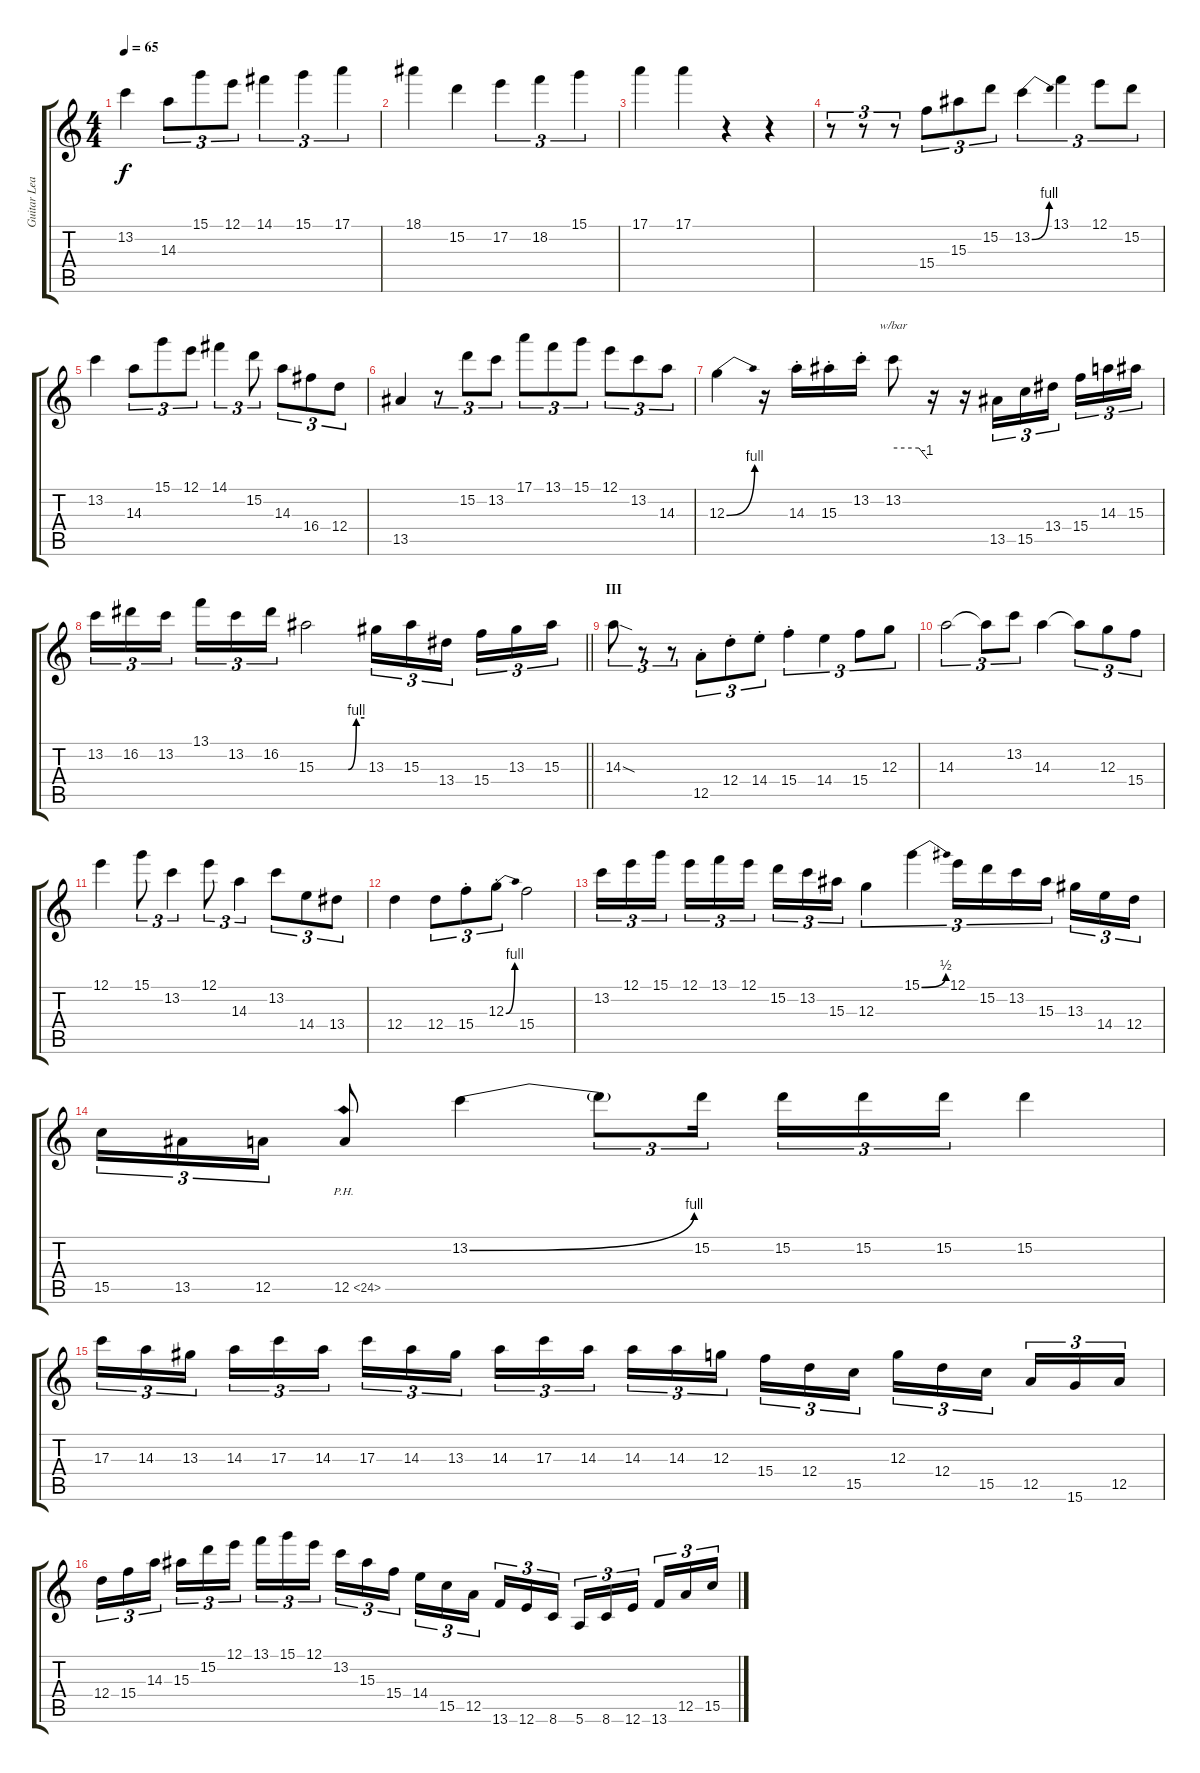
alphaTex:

\track ("Guitar Lead" "Guitar Lea") {instrument distortionguitar}
\staff {score tabs}
\tuning (E4 B3 G3 D3 A2 E2) {hide}
\ts (4 4)
\tempo 65
\clef g2
\ks c
13.2.4{dy f} 14.3.8{tu (3 2)} 15.1.8{tu (3 2)} 12.1.8{tu (3 2)} 14.1.4{tu (3 2)} 15.1.4{tu (3 2)} 17.1.4{tu (3 2)} |
18.1.4 15.2.4 17.2.4{tu (3 2)} 18.2.4{tu (3 2)} 15.1.4{tu (3 2)} |
17.1.4 17.1.4 r.4 r.4 |
r.8{tu (3 2)} r.8{tu (3 2)} r.8{tu (3 2)} 15.4.8{tu (3 2)} 15.3.8{tu (3 2)} 15.2.8{tu (3 2)} 13.2{be (bend 0 0 60 4)}.4{tu (3 2)} 13.1.4{tu (3 2)} 12.1.8{tu (3 2)} 15.2.8{tu (3 2)} |
13.2.4 14.3.8{tu (3 2)} 15.1.8{tu (3 2)} 12.1.8{tu (3 2)} 14.1.4{tu (3 2)} 15.2.8{tu (3 2)} 14.3.8{tu (3 2)} 16.4.8{tu (3 2)} 12.4.8{tu (3 2)} |
13.5.4 r.8{tu (3 2)} 15.2.8{tu (3 2)} 13.2.8{tu (3 2)} 17.1.8{tu (3 2)} 13.1.8{tu (3 2)} 15.1.8{tu (3 2)} 12.1.8{tu (3 2)} 13.2.8{tu (3 2)} 14.3.8{tu (3 2)} |
12.3{be (bend 0 0 60 4)}.4 r.16 14.3{st}.16 15.3{st}.16 13.2{st}.16 13.2.8{tbe (custom default 0 0 45 0 60 -4)} r.16 r.16 13.5.16{tu (3 2)} 15.5.16{tu (3 2)} 13.4.16{tu (3 2) beam splitsecondary} 15.4.16{tu (3 2)} 14.3.16{tu (3 2)} 15.3.16{tu (3 2)} |
\barLineRight lightlight
13.2.16{tu (3 2)} 16.2.16{tu (3 2)} 13.2.16{tu (3 2) beam splitsecondary} 13.1.16{tu (3 2)} 13.2.16{tu (3 2)} 16.2.16{tu (3 2)} 15.3{be (custom 0 0 40 0 50 4 60 4)}.2 13.3.16{tu (3 2)} 15.3.16{tu (3 2)} 13.4.16{tu (3 2) beam splitsecondary} 15.4.16{tu (3 2)} 13.3.16{tu (3 2)} 15.3.16{tu (3 2)} |
\section ("" "III")
14.3{sod}.8{tu (3 2)} r.8{tu (3 2)} r.8{tu (3 2)} 12.5{st}.8{tu (3 2)} 12.4{st}.8{tu (3 2)} 14.4{st}.8{tu (3 2)} 15.4{st}.4{tu (3 2)} 14.4.4{tu (3 2)} 15.4.8{tu (3 2)} 12.3.8{tu (3 2)} |
14.3.2{tu (3 2)} 14.3{t}.8{tu (3 2)} 13.2.8{tu (3 2)} 14.3.4 14.3{t}.8{tu (3 2)} 12.3.8{tu (3 2)} 15.4.8{tu (3 2)} |
12.1.4 15.1.8{tu (3 2)} 13.2.4{tu (3 2)} 12.1.8{tu (3 2)} 14.3.4{tu (3 2)} 13.2.8{tu (3 2)} 14.4.8{tu (3 2)} 13.4.8{tu (3 2)} |
12.4.4 12.4.8{tu (3 2)} 15.4{st}.8{tu (3 2)} 12.3{be (bend 0 0 60 4) st}.8{tu (3 2)} 15.4.2 |
13.2.16{tu (3 2)} 12.1.16{tu (3 2)} 15.1.16{tu (3 2) beam splitsecondary} 12.1.16{tu (3 2)} 13.1.16{tu (3 2)} 12.1.16{tu (3 2)} 15.2.16{tu (3 2)} 13.2.16{tu (3 2)} 15.3.16{tu (3 2)} 12.3.4{tu (3 2)} 15.1{be (bend 0 0 60 2)}.4{tu (3 2)} 12.1.16{tu (3 2)} 15.2.16{tu (3 2)} 13.2.16{tu (3 2)} 15.3.16{tu (3 2) beam splitsecondary} 13.3.16{tu (3 2)} 14.4.16{tu (3 2)} 12.4.16{tu (3 2)} |
15.5.16{tu (3 2)} 13.5.16{tu (3 2)} 12.5.16{tu (3 2)} 12.5{ph 12}.8 13.2{be (bend 0 0 60 4)}.4 13.2{t}.8{tu (3 2)} 15.2.16{tu (3 2) beam splitsecondary} 15.2.16{tu (3 2)} 15.2.16{tu (3 2)} 15.2.16{tu (3 2)} 15.2.4 |
17.3.16{tu (3 2)} 14.3.16{tu (3 2)} 13.3.16{tu (3 2) beam splitsecondary} 14.3.16{tu (3 2)} 17.3.16{tu (3 2)} 14.3.16{tu (3 2)} 17.3.16{tu (3 2)} 14.3.16{tu (3 2)} 13.3.16{tu (3 2) beam splitsecondary} 14.3.16{tu (3 2)} 17.3.16{tu (3 2)} 14.3.16{tu (3 2)} 14.3.16{tu (3 2)} 14.3.16{tu (3 2)} 12.3.16{tu (3 2) beam splitsecondary} 15.4.16{tu (3 2)} 12.4.16{tu (3 2)} 15.5.16{tu (3 2)} 12.3.16{tu (3 2)} 12.4.16{tu (3 2)} 15.5.16{tu (3 2) beam splitsecondary} 12.5.16{tu (3 2)} 15.6.16{tu (3 2)} 12.5.16{tu (3 2)} |
12.4.16{tu (3 2)} 15.4.16{tu (3 2)} 14.3.16{tu (3 2) beam splitsecondary} 15.3.16{tu (3 2)} 15.2.16{tu (3 2)} 12.1.16{tu (3 2)} 13.1.16{tu (3 2)} 15.1.16{tu (3 2)} 12.1.16{tu (3 2) beam splitsecondary} 13.2.16{tu (3 2)} 15.3.16{tu (3 2)} 15.4.16{tu (3 2)} 14.4.16{tu (3 2)} 15.5.16{tu (3 2)} 12.5.16{tu (3 2) beam splitsecondary} 13.6.16{tu (3 2)} 12.6.16{tu (3 2)} 8.6.16{tu (3 2)} 5.6.16{tu (3 2)} 8.6.16{tu (3 2)} 12.6.16{tu (3 2) beam splitsecondary} 13.6.16{tu (3 2)} 12.5.16{tu (3 2)} 15.5.16{tu (3 2)}
